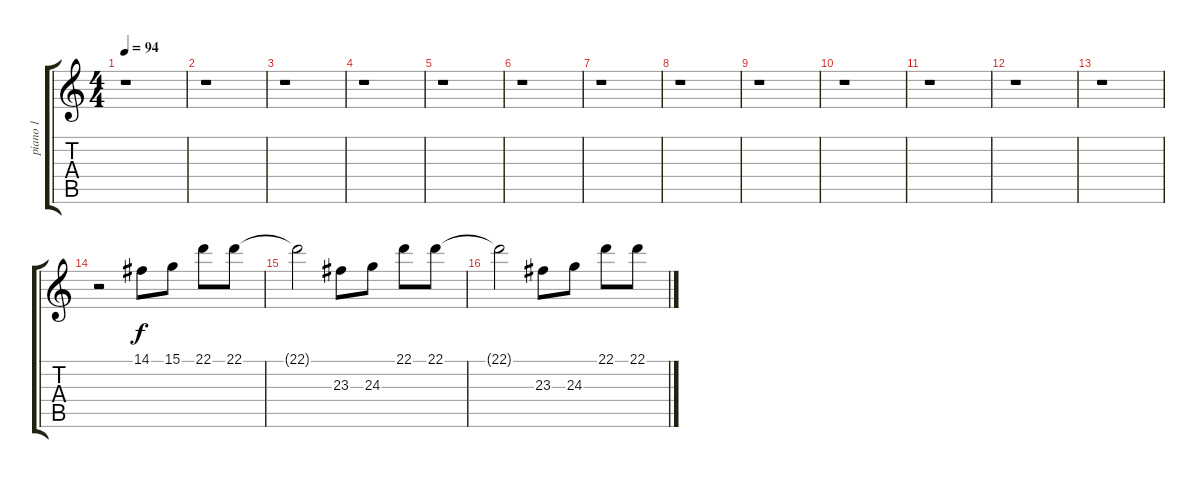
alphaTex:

\track ("piano 1" "piano 1") {instrument brightacousticpiano}
\staff {score tabs}
\tuning (E4 B3 G3 D3 A2 E2) {hide}
\ts (4 4)
\tempo 94
\clef g2
\ks c
r.1{dy f} |
r.1 |
r.1 |
r.1 |
r.1 |
r.1 |
r.1 |
r.1 |
r.1 |
r.1 |
r.1 |
r.1 |
r.1 |
r.2 14.1.8{balance 6 instrument vibraphone} 15.1.8 22.1.8 22.1.8 |
22.1{t}.2 23.3.8 24.3.8 22.1.8 22.1.8 |
22.1{t}.2 23.3.8 24.3.8 22.1.8 22.1.8
